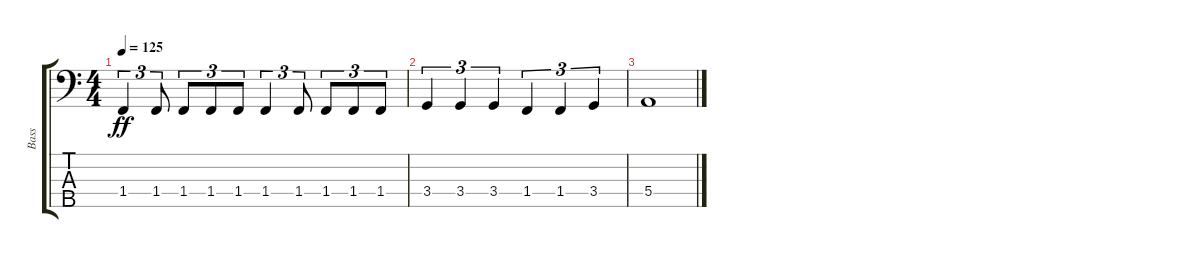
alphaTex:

\track ("Bass" "Bass") {instrument electricbasspick}
\staff {score tabs}
\tuning (G2 D2 A1 E1 B0) {hide}
\ts (4 4)
\tempo 125
\clef f4
\ks c
1.4.4{tu (3 2) dy ff} 1.4.8{tu (3 2)} 1.4.8{tu (3 2)} 1.4.8{tu (3 2)} 1.4.8{tu (3 2)} 1.4.4{tu (3 2)} 1.4.8{tu (3 2)} 1.4.8{tu (3 2)} 1.4.8{tu (3 2)} 1.4.8{tu (3 2)} |
3.4.4{tu (3 2)} 3.4.4{tu (3 2)} 3.4.4{tu (3 2)} 1.4.4{tu (3 2)} 1.4.4{tu (3 2)} 3.4.4{tu (3 2)} |
5.4.1
